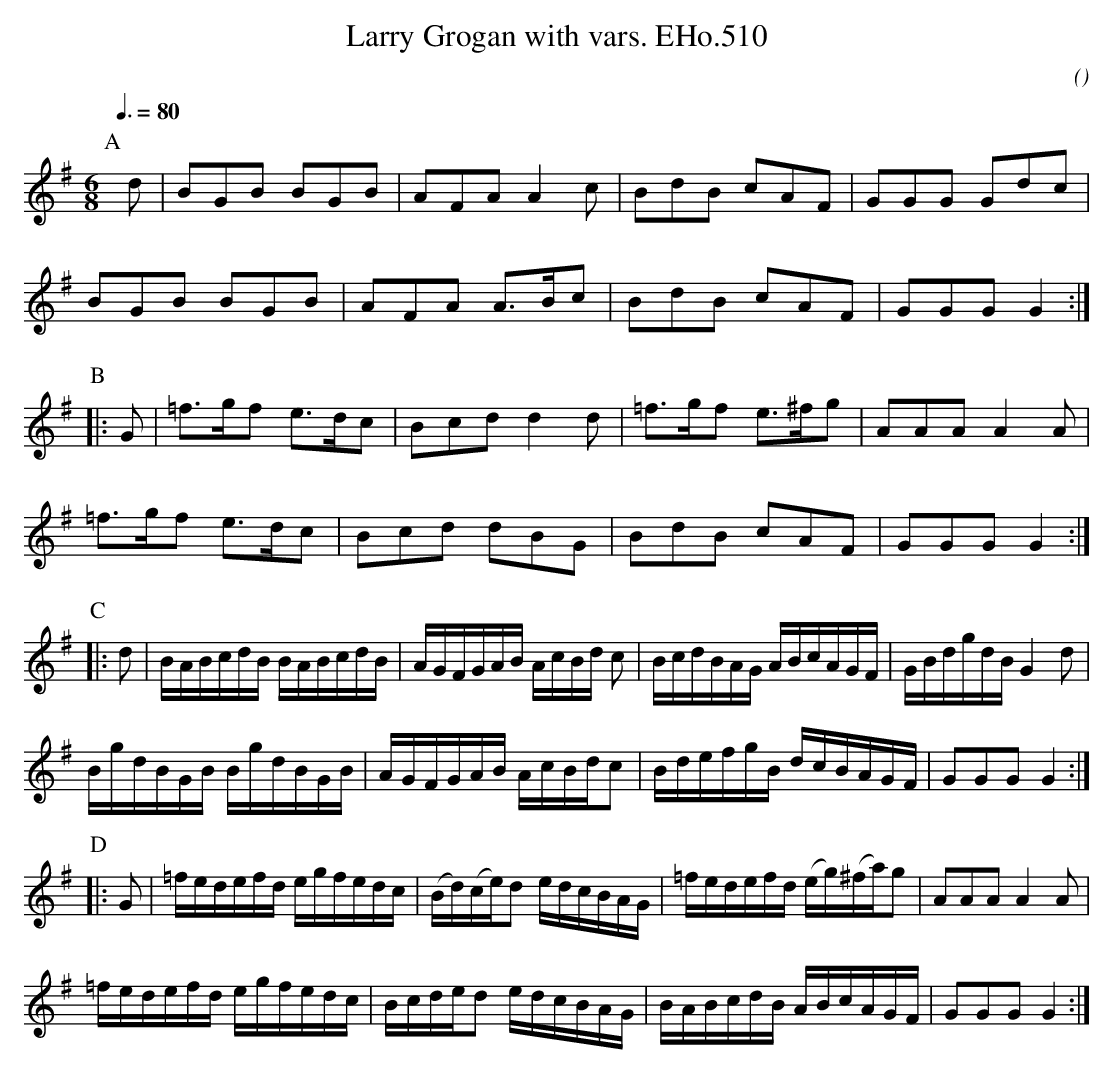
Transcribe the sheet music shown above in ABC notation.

X:1
T:Larry Grogan with vars. EHo.510
M:6/8
L:1/8
Q:3/8=80
C:
O:
K:G
P:A
yd | BGB BGB | AFAA2c | BdB cAF | GGG Gdc |
BGB BGB | AFA A>Bc | BdB cAF | GGG G2 :|
P:B
|: G | =f>gf e>dc | Bcd d2d | =f>gf e>^fg | AAA A2A |
=f>gf e>dc | Bcd dBG | BdB cAF | GGG G2 :|
P:C
L:1/16
|: d2 | BABcdB BABcdB | AGFGAB AcBd c2 | BcdBAG ABcAGF | GBdgdB G4d2 |
BgdBGB BgdBGB | AGFGAB AcBdc2 | BdefgB dcBAGF | G2G2G2G4 :|
P:D
|: G2 | =fedefd egfedc | (Bd)(ce)d2 edcBAG | =fedefd (eg)(^fa)g2 | A2A2A2 A4A2 |
=fedefd egfedc | Bcded2 edcBAG | BABcdB ABcAGF | G2G2G2G4 :|
